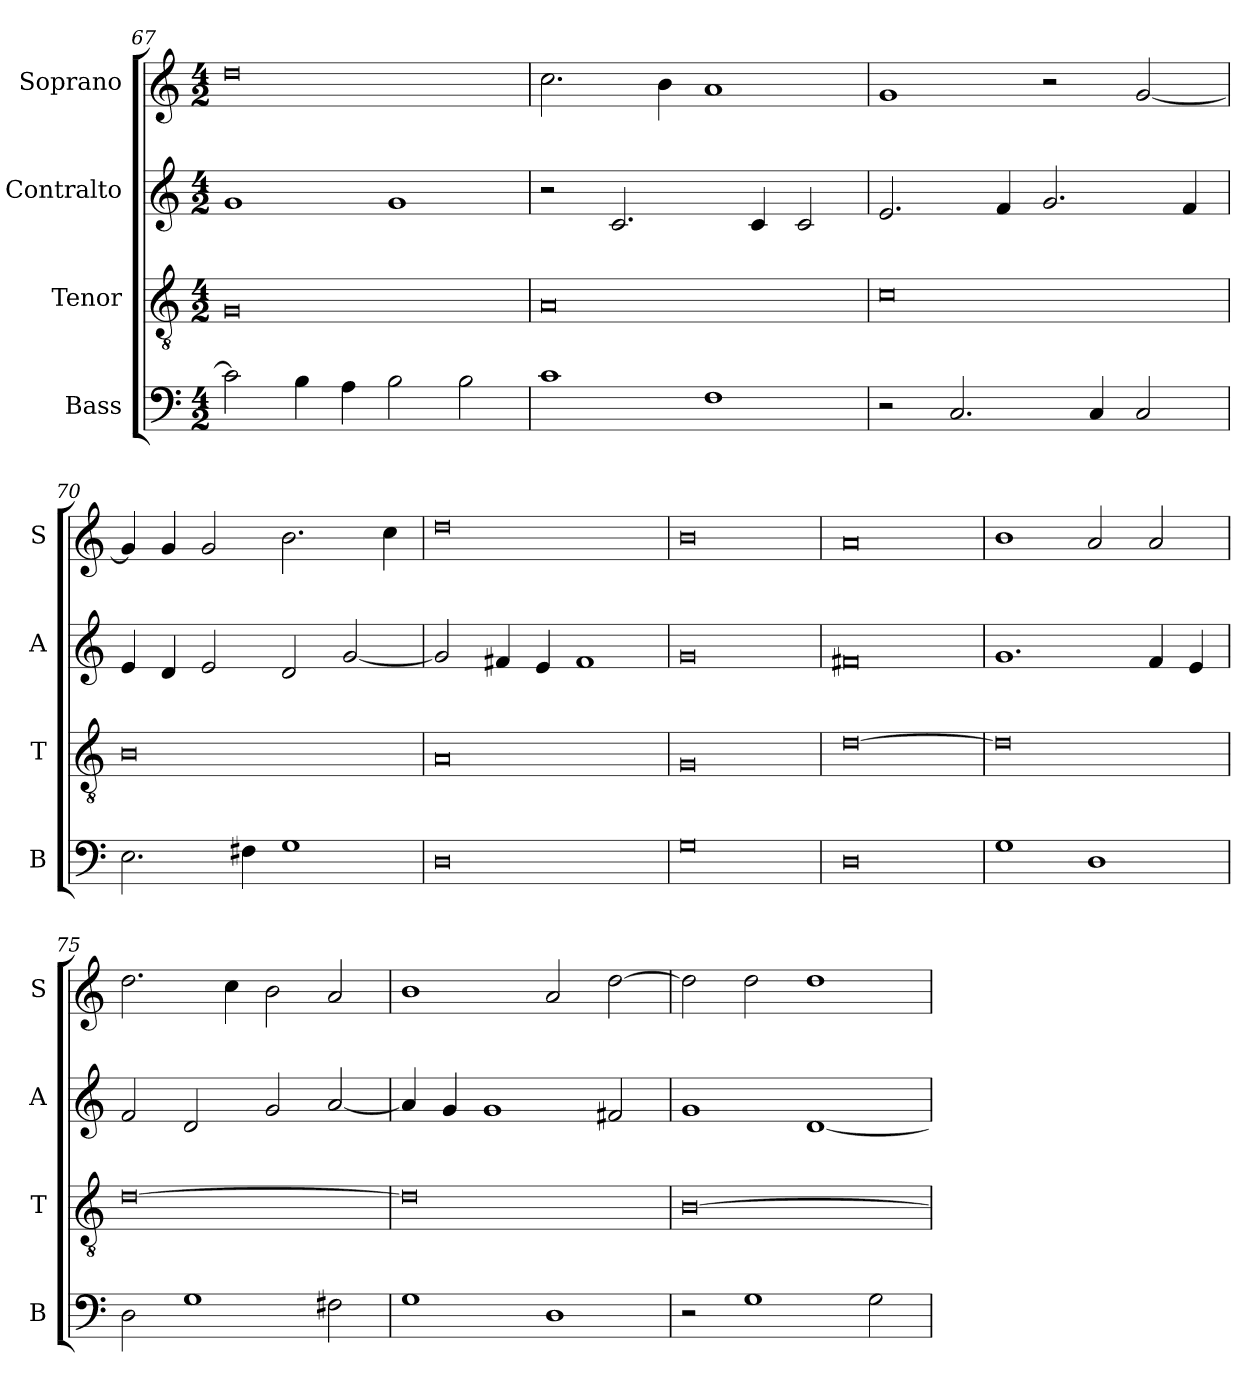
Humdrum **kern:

**kern	**kern	**kern	**kern
*part4	*part3	*part2	*part1
*staff4	*staff3	*staff2	*staff1
*I"Bass	*I"Tenor	*I"Contralto	*I"Soprano
*I'B	*I'T	*I'A	*I'S
*clefF4	*clefGv2	*clefG2	*clefG2
*k[]	*k[]	*k[]	*k[]
*G:mix	*G:mix	*G:mix	*G:mix
*M4/2	*M4/2	*M4/2	*M4/2
=67	=67	=67	=67
2c]	0G	1g	0dd
4B	.	.	.
4A	.	.	.
2B	.	1g	.
2B	.	.	.
=68	=68	=68	=68
1c	0A	2r	2.cc
.	.	2.c	.
.	.	.	4b
1F	.	.	1a
.	.	4c	.
.	.	2c	.
=69	=69	=69	=69
2r	0c	2.e	1g
2.C	.	.	.
.	.	4f	.
.	.	2.g	2r
4C	.	.	.
2C	.	.	[2g
.	.	4f	.
=70	=70	=70	=70
2.E	0B	4e	4g]
.	.	4d	4g
.	.	2e	2g
4F#X	.	.	.
1G	.	2d	2.b
.	.	[2g	.
.	.	.	4cc
=71	=71	=71	=71
0D	0A	2g]	0dd
.	.	4f#X	.
.	.	4e	.
.	.	1f#	.
=72	=72	=72	=72
0G	0G	0g	0b
=73	=73	=73	=73
0D	[0d	0f#X	0a
=74	=74	=74	=74
1G	0d]	1.g	1b
1D	.	.	2a
.	.	4f	2a
.	.	4e	.
=75	=75	=75	=75
2D	[0d	2f	2.dd
1G	.	2d	.
.	.	.	4cc
.	.	2g	2b
2F#X	.	[2a	2a
=76	=76	=76	=76
1G	0d]	4a]	1b
.	.	4g	.
.	.	1g	.
1D	.	.	2a
.	.	2f#X	[2dd
=77	=77	=77	=77
2r	[0B	1g	2dd]
1G	.	.	2dd
.	.	[1d	1dd
2G	.	.	.
=	=	=	=
*-	*-	*-	*-
